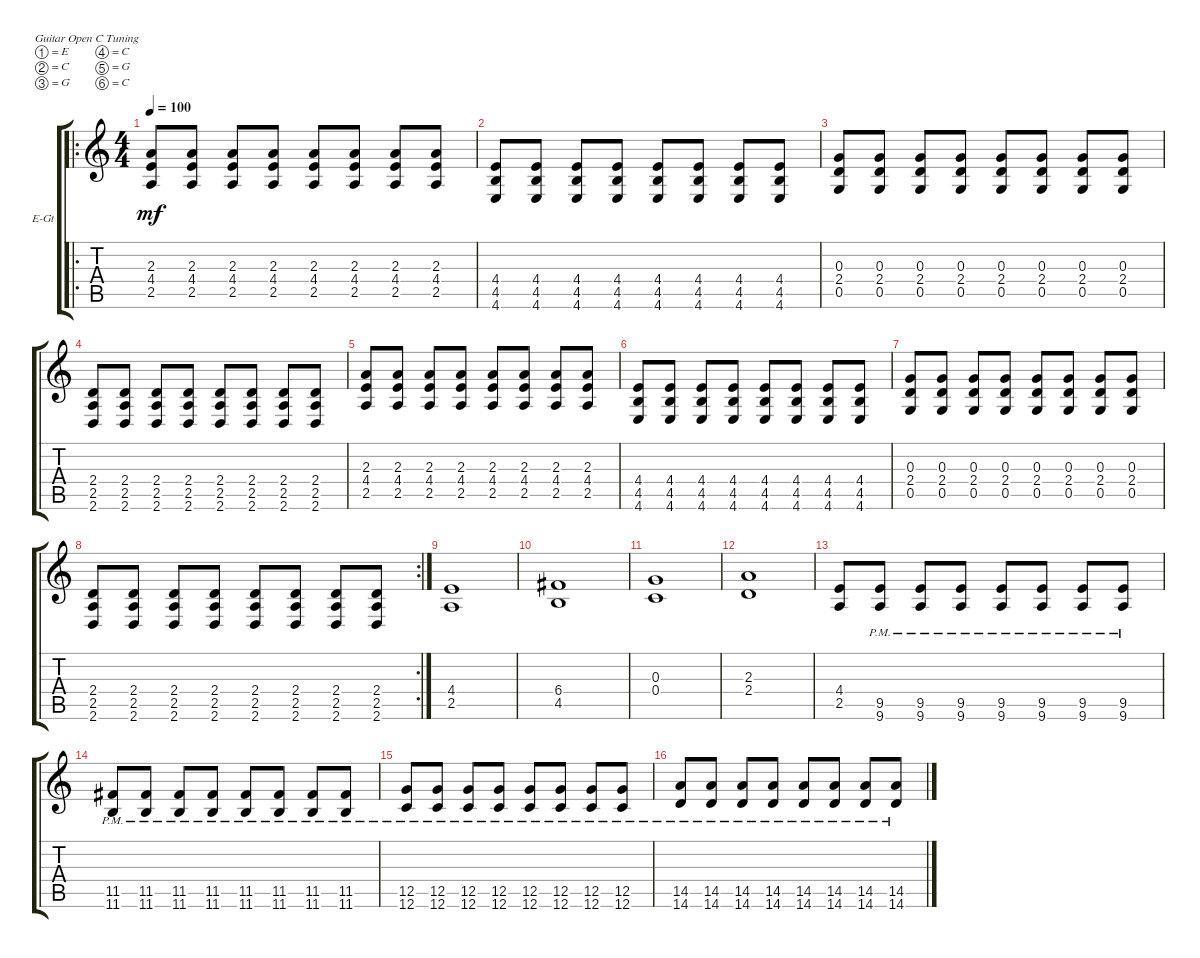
\defaultSystemsLayout 4
\bracketExtendMode groupsimilarinstruments
\firstSystemTrackNameOrientation horizontal
\otherSystemsTrackNameOrientation horizontal
\track ("Rhythm" "E-Gt") {instrument overdrivenguitar}
\staff {score tabs}
\tuning (E4 C4 G3 C3 G2 C2)
\ro
\ts (4 4)
\tempo 100
\clef g2
\ks c
(2.5 4.4 2.3).8{dy mf} (2.3 4.4 2.5).8 (2.3 4.4 2.5).8 (2.3 4.4 2.5).8 (2.3 4.4 2.5).8 (2.3 4.4 2.5).8 (2.3 4.4 2.5).8 (2.3 4.4 2.5).8 |
(4.6 4.5 4.4).8 (4.4 4.5 4.6).8 (4.4 4.5 4.6).8 (4.4 4.5 4.6).8 (4.4 4.5 4.6).8 (4.4 4.5 4.6).8 (4.4 4.5 4.6).8 (4.4 4.5 4.6).8 |
(0.5 2.4 0.3).8 (0.3 2.4 0.5).8 (0.3 2.4 0.5).8 (0.3 2.4 0.5).8 (0.3 2.4 0.5).8 (0.3 2.4 0.5).8 (0.3 2.4 0.5).8 (0.3 2.4 0.5).8 |
(2.6 2.5 2.4).8 (2.4 2.5 2.6).8 (2.4 2.5 2.6).8 (2.4 2.5 2.6).8 (2.4 2.5 2.6).8 (2.4 2.5 2.6).8 (2.4 2.5 2.6).8 (2.4 2.5 2.6).8 |
(2.5 4.4 2.3).8 (2.3 4.4 2.5).8 (2.3 4.4 2.5).8 (2.3 4.4 2.5).8 (2.3 4.4 2.5).8 (2.3 4.4 2.5).8 (2.3 4.4 2.5).8 (2.3 4.4 2.5).8 |
(4.6 4.5 4.4).8 (4.4 4.5 4.6).8 (4.4 4.5 4.6).8 (4.4 4.5 4.6).8 (4.4 4.5 4.6).8 (4.4 4.5 4.6).8 (4.4 4.5 4.6).8 (4.4 4.5 4.6).8 |
(0.5 2.4 0.3).8 (0.3 2.4 0.5).8 (0.3 2.4 0.5).8 (0.3 2.4 0.5).8 (0.3 2.4 0.5).8 (0.3 2.4 0.5).8 (0.3 2.4 0.5).8 (0.3 2.4 0.5).8 |
\rc 2
(2.6 2.5 2.4).8 (2.4 2.5 2.6).8 (2.4 2.5 2.6).8 (2.4 2.5 2.6).8 (2.4 2.5 2.6).8 (2.4 2.5 2.6).8 (2.4 2.5 2.6).8 (2.4 2.5 2.6).8 |
(2.5 4.4).1 |
(6.4 4.5).1 |
(0.3 0.4).1 |
(2.4 2.3).1 |
(2.5 4.4).8 (9.5{pm} 9.6{pm}).8 (9.5{pm} 9.6{pm}).8 (9.5{pm} 9.6{pm}).8 (9.5{pm} 9.6{pm}).8 (9.5{pm} 9.6{pm}).8 (9.5{pm} 9.6{pm}).8 (9.5{pm} 9.6{pm}).8 |
(11.6{pm} 11.5{pm}).8 (11.5{pm} 11.6{pm}).8 (11.5{pm} 11.6{pm}).8 (11.5{pm} 11.6{pm}).8 (11.5{pm} 11.6{pm}).8 (11.5{pm} 11.6{pm}).8 (11.5{pm} 11.6{pm}).8 (11.5{pm} 11.6{pm}).8 |
(12.6{pm} 12.5{pm}).8 (12.6{pm} 12.5{pm}).8 (12.6{pm} 12.5{pm}).8 (12.6{pm} 12.5{pm}).8 (12.6{pm} 12.5{pm}).8 (12.6{pm} 12.5{pm}).8 (12.6{pm} 12.5{pm}).8 (12.6{pm} 12.5{pm}).8 |
(14.6{pm} 14.5{pm}).8 (14.6{pm} 14.5{pm}).8 (14.6{pm} 14.5{pm}).8 (14.6{pm} 14.5{pm}).8 (14.6{pm} 14.5{pm}).8 (14.6{pm} 14.5{pm}).8 (14.6{pm} 14.5{pm}).8 (14.6{pm} 14.5{pm}).8
